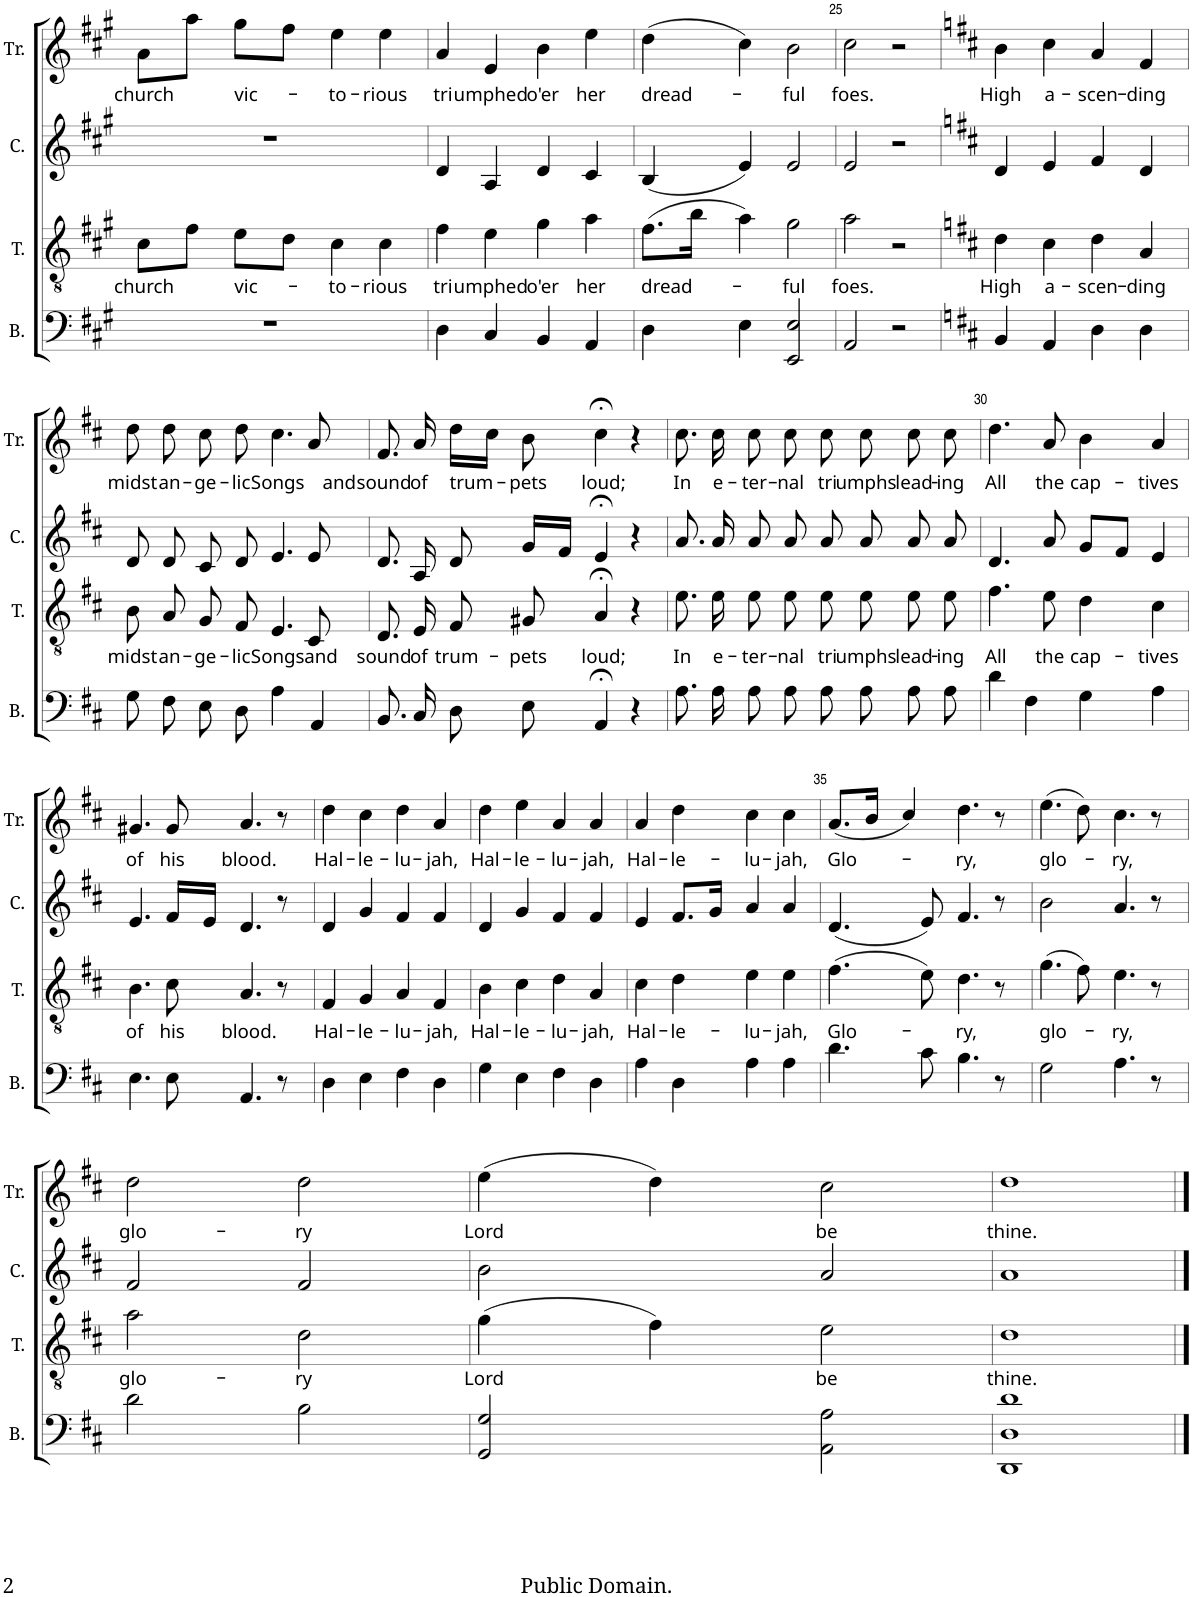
**kern	**kern	**text	**kern	**kern	**text
*part4	*part3	*part3	*part2	*part1	*part1
*staff4	*staff3	*staff3	*staff2	*staff1	*staff1
*I"B.	*I"T.	*	*I"C.	*I"Tr.	*
*I'B.	*I'T.	*	*I'C.	*I'Tr.	*
!!LO:PB:g=z
*clefF4	*clefGv2	*	*clefG2	*clefG2	*
*k[f#c#g#]	*k[f#c#g#]	*	*k[f#c#g#]	*k[f#c#g#]	*
*M4/4	*M4/4	*	*M4/4	*M4/4	*
*met(c)	*met(c)	*	*met(c)	*met(c)	*
=22	=22	=22	=22	=22	=22
!	!	!LO:LY:b	!	!	!LO:LY:b
1r	8c#\L	church	1r	8a\L	church
.	8f#\J	.	.	8aa\J	.
!	!	!LO:LY:b	!	!	!LO:LY:b
.	8e\L	vic-	.	8gg#\L	vic-
.	8d\J	.	.	8ff#\J	.
!	!	!LO:LY:b	!	!	!LO:LY:b
.	4c#\	-to-	.	4ee\	-to-
!	!	!LO:LY:b	!	!	!LO:LY:b
.	4c#\	-rious	.	4ee\	-rious
=23	=23	=23	=23	=23	=23
!	!	!LO:LY:b	!	!	!LO:LY:b
4D\	4f#\	tri-	4d/	4a/	tri-
!	!	!LO:LY:b	!	!	!LO:LY:b
4C#/	4e\	-umphed	4A/	4e/	-umphed
!	!	!LO:LY:b	!	!	!LO:LY:b
4BB/	4g#\	o'er	4d/	4b\	o'er
!	!	!LO:LY:b	!	!	!LO:LY:b
4AA/	4a\	her	4c#/	4ee\	her
=24	=24	=24	=24	=24	=24
!	!	!LO:LY:b	!	!	!LO:LY:b
4D\	(8.f#\L	dread-	(4B/	(4dd\	dread-
.	16b\Jk	.	.	.	.
4E\	4a\)	.	4e/)	4cc#\)	.
!	!	!LO:LY:b	!	!	!LO:LY:b
2EE/ 2E/	2g#\	-ful	2e/	2b\	-ful
=25	=25	=25	=25	=25	=25
!	!	!LO:LY:b	!	!	!LO:LY:b
2AA/	2a\	foes.	2e/	2cc#\	foes.
2r	2r	.	2r	2r	.
=26	=26	=26	=26	=26	=26
*k[f#c#]	*k[f#c#]	*	*k[f#c#]	*k[f#c#]	*
!	!	!LO:LY:b	!	!	!LO:LY:b
4BB/	4d\	High	4d/	4b\	High
!	!	!LO:LY:b	!	!	!LO:LY:b
4AA/	4c#\	a-	4e/	4cc#\	a-
!	!	!LO:LY:b	!	!	!LO:LY:b
4D\	4d\	-scen-	4f#/	4a/	-scen-
!	!	!LO:LY:b	!	!	!LO:LY:b
4D\	4A/	-ding	4d/	4f#/	-ding
!!LO:LB:g=z
=27	=27	=27	=27	=27	=27
!	!	!LO:LY:b	!	!	!LO:LY:b
8G\L	8B\	midst	8d/	8dd\	midst
!	!	!LO:LY:b	!	!	!LO:LY:b
8F#\J	8A/	an-	8d/	8dd\	an-
!	!	!LO:LY:b	!	!	!LO:LY:b
8E\L	8G/	-ge-	8c#/	8cc#\	-ge-
!	!	!LO:LY:b	!	!	!LO:LY:b
8D\J	8F#/	-lic	8d/	8dd\	-lic
!	!	!LO:LY:b	!	!	!LO:LY:b
4A\	4.E/	Songs	4.e/	4.cc#\	Songs
4AA/	.	.	.	.	.
!	!	!LO:LY:b	!	!	!LO:LY:b
.	8C#/	and	8e/	8a/	and
=28	=28	=28	=28	=28	=28
!	!	!LO:LY:b	!	!	!LO:LY:b
8.BB/L	8.D/	sound	8.d/	8.f#/	sound
!	!	!LO:LY:b	!	!	!LO:LY:b
16C#/Jk	16E/	of	16A/	16a/	of
!	!	!LO:LY:b	!	!	!LO:LY:b
8D\L	8F#/	trum-	8d/	16dd\LL	trum-
.	.	.	.	16cc#\JJ	.
!	!	!LO:LY:b	!	!	!LO:LY:b
8E\J	8G#X/	-pets	16g/LL	8b\	-pets
.	.	.	16f#/JJ	.	.
!	!	!LO:LY:b	!	!	!LO:LY:b
4AA;</	4A;</	loud;	4e;</	4cc#;<\	loud;
4r	4r	.	4r	4r	.
=29	=29	=29	=29	=29	=29
!	!	!LO:LY:b	!	!	!LO:LY:b
8.A\L	8.e\	In	8.a/	8.cc#\	In
!	!	!LO:LY:b	!	!	!LO:LY:b
16A\Jk	16e\	e-	16a/	16cc#\	e-
!	!	!LO:LY:b	!	!	!LO:LY:b
8A\L	8e\	-ter-	8a/	8cc#\	-ter-
!	!	!LO:LY:b	!	!	!LO:LY:b
8A\J	8e\	-nal	8a/	8cc#\	-nal
!	!	!LO:LY:b	!	!	!LO:LY:b
8A\L	8e\	tri-	8a/	8cc#\	tri-
!	!	!LO:LY:b	!	!	!LO:LY:b
8A\J	8e\	-umphs	8a/	8cc#\	-umphs
!	!	!LO:LY:b	!	!	!LO:LY:b
8A\L	8e\	lead-	8a/	8cc#\	lead-
!	!	!LO:LY:b	!	!	!LO:LY:b
8A\J	8e\	-ing	8a/	8cc#\	-ing
=30	=30	=30	=30	=30	=30
!	!	!LO:LY:b	!	!	!LO:LY:b
4d\	4.f#\	All	4.d/	4.dd\	All
4F#\	.	.	.	.	.
!	!	!LO:LY:b	!	!	!LO:LY:b
.	8e\	the	8a/	8a/	the
!	!	!LO:LY:b	!	!	!LO:LY:b
4G\	4d\	cap-	8g/L	4b\	cap-
.	.	.	8f#/J	.	.
!	!	!LO:LY:b	!	!	!LO:LY:b
4A\	4c#\	-tives	4e/	4a/	-tives
!!LO:LB:g=z
=31	=31	=31	=31	=31	=31
!	!	!LO:LY:b	!	!	!LO:LY:b
4.E\	4.B\	of	4.e/	4.g#X/	of
!	!	!LO:LY:b	!	!	!LO:LY:b
8E\	8c#\	his	16f#/LL	8g#/	his
.	.	.	16e/JJ	.	.
!	!	!LO:LY:b	!	!	!LO:LY:b
4.AA/	4.A/	blood.	4.d/	4.a/	blood.
8r	8r	.	8r	8r	.
=32	=32	=32	=32	=32	=32
!	!	!LO:LY:b	!	!	!LO:LY:b
4D\	4F#/	Hal-	4d/	4dd\	Hal-
!	!	!LO:LY:b	!	!	!LO:LY:b
4E\	4G/	-le-	4g/	4cc#\	-le-
!	!	!LO:LY:b	!	!	!LO:LY:b
4F#\	4A/	-lu-	4f#/	4dd\	-lu-
!	!	!LO:LY:b	!	!	!LO:LY:b
4D\	4F#/	-jah,	4f#/	4a/	-jah,
=33	=33	=33	=33	=33	=33
!	!	!LO:LY:b	!	!	!LO:LY:b
4G\	4B\	Hal-	4d/	4dd\	Hal-
!	!	!LO:LY:b	!	!	!LO:LY:b
4E\	4c#\	-le-	4g/	4ee\	-le-
!	!	!LO:LY:b	!	!	!LO:LY:b
4F#\	4d\	-lu-	4f#/	4a/	-lu-
!	!	!LO:LY:b	!	!	!LO:LY:b
4D\	4A/	-jah,	4f#/	4a/	-jah,
=34	=34	=34	=34	=34	=34
!	!	!LO:LY:b	!	!	!LO:LY:b
4A\	4c#\	Hal-	4e/	4a/	Hal-
!	!	!LO:LY:b	!	!	!LO:LY:b
4D\	4d\	-le-	8.f#/L	4dd\	-le-
.	.	.	16g/Jk	.	.
!	!	!LO:LY:b	!	!	!LO:LY:b
4A\	4e\	-lu-	4a/	4cc#\	-lu-
!	!	!LO:LY:b	!	!	!LO:LY:b
4A\	4e\	-jah,	4a/	4cc#\	-jah,
=35	=35	=35	=35	=35	=35
!	!	!LO:LY:b	!	!	!LO:LY:b
4.d\	(4.f#\	Glo-	(4.d/	(8.a/L	Glo-
.	.	.	.	16b/Jk	.
.	.	.	.	4cc#/)	.
8c#\	8e\)	.	8e/)	.	.
!	!	!LO:LY:b	!	!	!LO:LY:b
4.B\	4.d\	-ry,	4.f#/	4.dd\	-ry,
8r	8r	.	8r	8r	.
=36	=36	=36	=36	=36	=36
!	!	!LO:LY:b	!	!	!LO:LY:b
2G\	(4.g\	glo-	2b\	(4.ee\	glo-
.	8f#\)	.	.	8dd\)	.
!	!	!LO:LY:b	!	!	!LO:LY:b
4.A\	4.e\	-ry,	4.a/	4.cc#\	-ry,
8r	8r	.	8r	8r	.
!!LO:LB:g=z
=37	=37	=37	=37	=37	=37
!	!	!LO:LY:b	!	!	!LO:LY:b
2d\	2a\	glo-	2f#/	2dd\	glo-
!	!	!LO:LY:b	!	!	!LO:LY:b
2B\	2d\	-ry	2f#/	2dd\	-ry
=38	=38	=38	=38	=38	=38
!	!	!LO:LY:b	!	!	!LO:LY:b
2GG/ 2G/	(4g\	Lord	2b\	(4ee\	Lord
.	4f#\)	.	.	4dd\)	.
!	!	!LO:LY:b	!	!	!LO:LY:b
2AA\ 2A\	2e\	be	2a/	2cc#\	be
=39	=39	=39	=39	=39	=39
!	!	!LO:LY:b	!	!	!LO:LY:b
1DD 1D 1d	1d	thine.	1a	1dd	thine.
==	==	==	==	==	==
*-	*-	*-	*-	*-	*-
